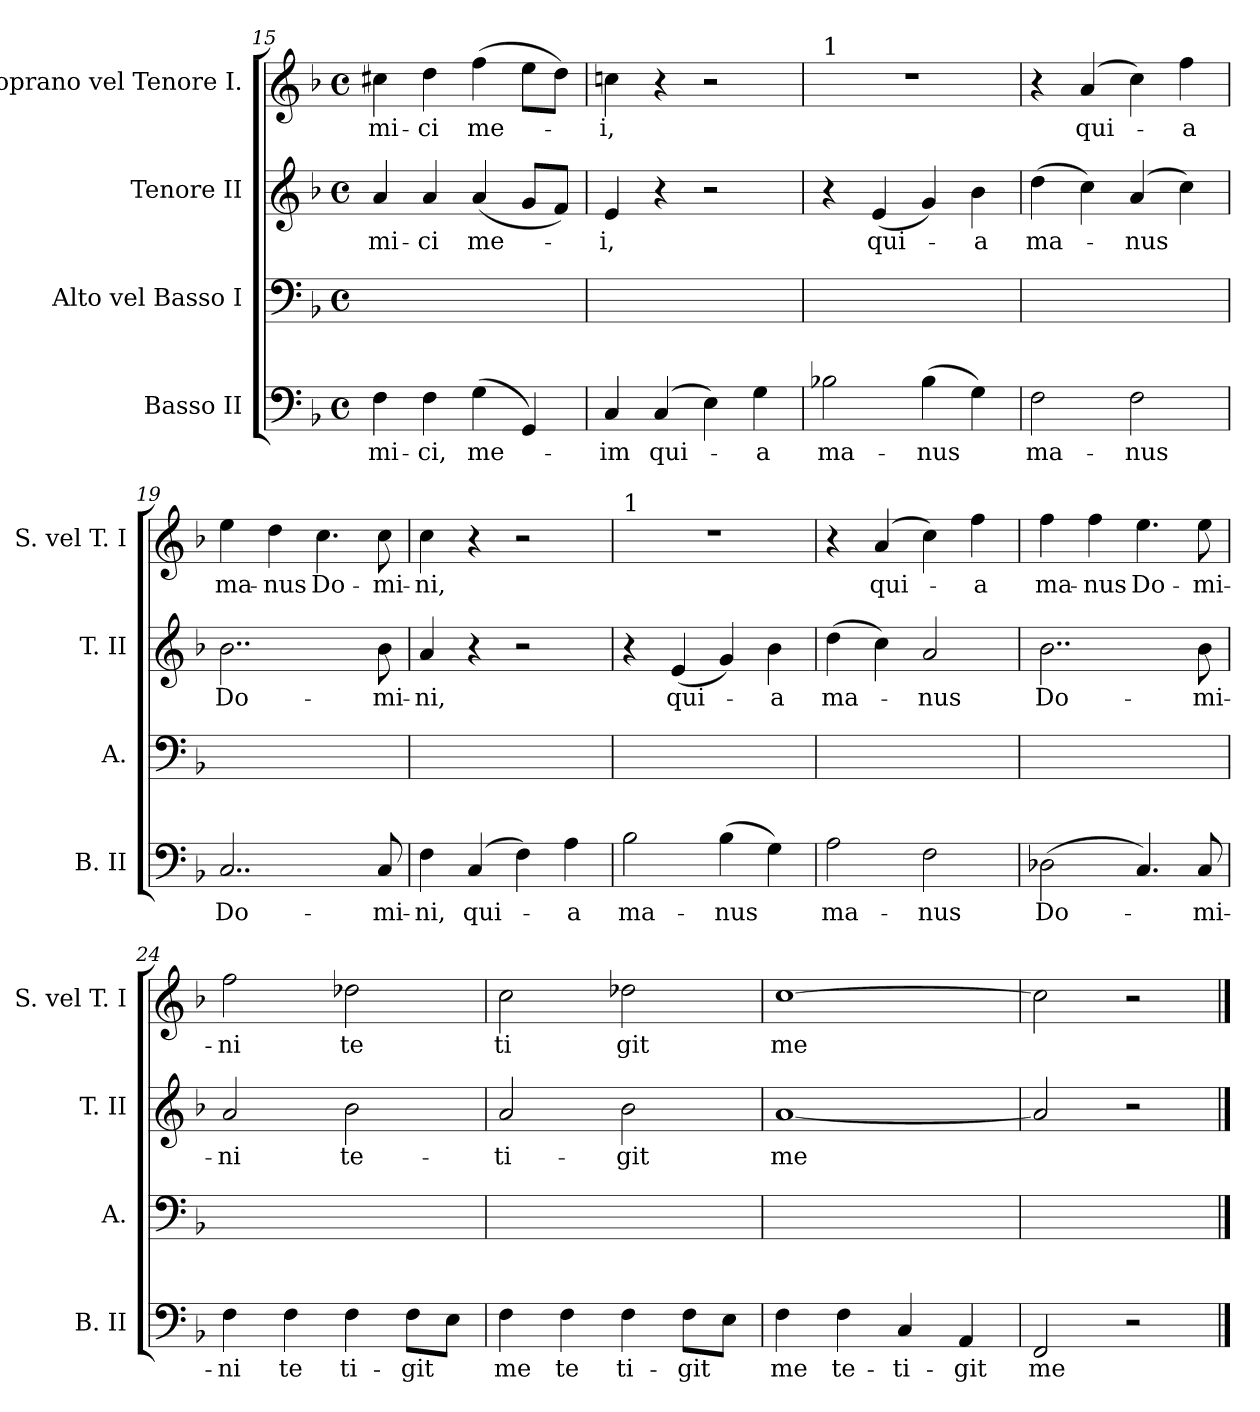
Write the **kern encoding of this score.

**kern	**text	**kern	**kern	**text	**kern	**text
*part4	*part4	*part3	*part2	*part2	*part1	*part1
*staff4	*staff4	*staff3	*staff2	*staff2	*staff1	*staff1
*I"Basso II	*	*I"Alto vel Basso I	*I"Tenore II	*	*I"Soprano vel Tenore I.	*
*I'B. II	*	*I'A.	*I'T. II	*	*I'S. vel T. I	*
*clefF4	*	*clefF4	*clefG2	*	*clefG2	*
*k[b-]	*	*k[b-]	*k[b-]	*	*k[b-]	*
*F:	*	*F:	*F:	*	*F:	*
*M4/4	*	*M4/4	*M4/4	*	*M4/4	*
*met(c)	*	*met(c)	*met(c)	*	*met(c)	*
=15	=15	=15	=15	=15	=15	=15
4F\	-mi-	1ryy	4a/	-mi-	4cc#X\	-mi-
4F\	-ci,	.	4a/	-ci	4dd\	-ci
(4G\	me-	.	(4a/	me-	(4ff\	me-
4GG/)	.	.	8g/L	.	8ee\L	.
.	.	.	8f/J)	.	8dd\J)	.
=16	=16	=16	=16	=16	=16	=16
4C/	-im	1ryy	4e/	-i,	4ccn\	-i,
(4C/	qui-	.	4r	.	4r	.
4E\)	.	.	2r	.	2r	.
4G\	-a	.	.	.	.	.
=17	=17	=17	=17	=17	=17	=17
!	!	!	!	!	!LO:TX:a:t=1	!
2B-X\	ma-	1ryy	4r	.	1r	.
.	.	.	(4e/	qui-	.	.
(4B-\	-nus	.	4g/)	.	.	.
4G\)	.	.	4b-\	-a	.	.
=18	=18	=18	=18	=18	=18	=18
2F\	ma-	1ryy	(4dd\	ma-	4r	.
.	.	.	4cc\)	.	(4a/	qui-
2F\	-nus	.	(4a/	-nus	4cc\)	.
.	.	.	4cc\)	.	4ff\	-a
=19	=19	=19	=19	=19	=19	=19
2..C/	Do-	1ryy	2..b-\	Do-	4ee\	ma-
.	.	.	.	.	4dd\	-nus
.	.	.	.	.	4.cc\	Do-
8C/	-mi-	.	8b-\	-mi-	8cc\	-mi-
=20	=20	=20	=20	=20	=20	=20
4F\	-ni,	1ryy	4a/	-ni,	4cc\	-ni,
(4C/	qui-	.	4r	.	4r	.
4F\)	.	.	2r	.	2r	.
4A\	-a	.	.	.	.	.
=21	=21	=21	=21	=21	=21	=21
!	!	!	!	!	!LO:TX:a:t=1	!
2B-\	ma-	1ryy	4r	.	1r	.
.	.	.	(4e/	qui-	.	.
(4B-\	-nus	.	4g/)	.	.	.
4G\)	.	.	4b-\	-a	.	.
=22	=22	=22	=22	=22	=22	=22
2A\	ma-	1ryy	(4dd\	ma-	4r	.
.	.	.	4cc\)	.	(4a/	qui-
2F\	-nus	.	2a/	-nus	4cc\)	.
.	.	.	.	.	4ff\	-a
=23	=23	=23	=23	=23	=23	=23
(2D-X\	Do-	1ryy	2..b-\	Do-	4ff\	ma-
.	.	.	.	.	4ff\	-nus
4.C/)	.	.	.	.	4.ee\	Do-
8C/	-mi-	.	8b-\	-mi-	8ee\	-mi-
=24	=24	=24	=24	=24	=24	=24
4F\	-ni	1ryy	2a/	-ni	2ff\	-ni
4F\	te	.	.	.	.	.
4F\	ti-	.	2b-\	te-	2dd-X\	te
8F\L	-git	.	.	.	.	.
8E\J	.	.	.	.	.	.
=25	=25	=25	=25	=25	=25	=25
4F\	me	1ryy	2a/	-ti-	2cc\	ti
4F\	te	.	.	.	.	.
4F\	ti-	.	2b-\	-git	2dd-X\	git
8F\L	-git	.	.	.	.	.
8E\J	.	.	.	.	.	.
=26	=26	=26	=26	=26	=26	=26
4F\	me	1ryy	[1a/	me	[1cc\	me
4F\	te-	.	.	.	.	.
4C/	-ti-	.	.	.	.	.
4AA/	-git	.	.	.	.	.
=27	=27	=27	=27	=27	=27	=27
2FF/	me	1ryy	2a/]	.	2cc\]	.
2r	.	.	2r	.	2r	.
==	==	==	==	==	==	==
*-	*-	*-	*-	*-	*-	*-
